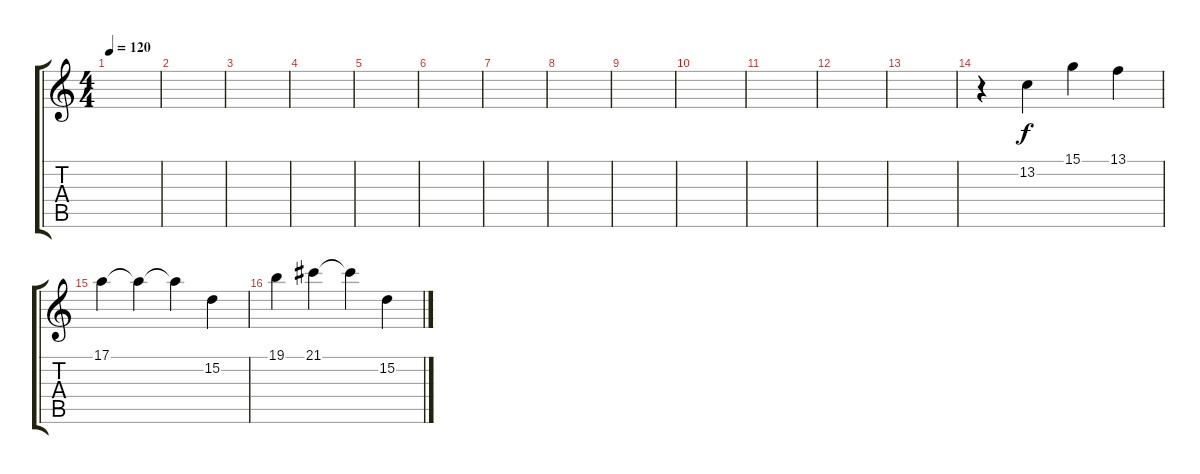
\track (" " " ") {instrument stringensemble1}
\staff {score tabs}
\tuning (E4 B3 G3 D3 A2 E2) {hide}
\ts (4 4)
\tempo 120
\clef g2
\ks c
|
|
|
|
|
|
|
|
|
|
|
|
|
r.4 13.2.4 15.1.4 13.1.4 |
17.1.4 17.1{t}.4 17.1{t}.4 15.2.4 |
19.1.4 21.1.4 21.1{t}.4 15.2.4
